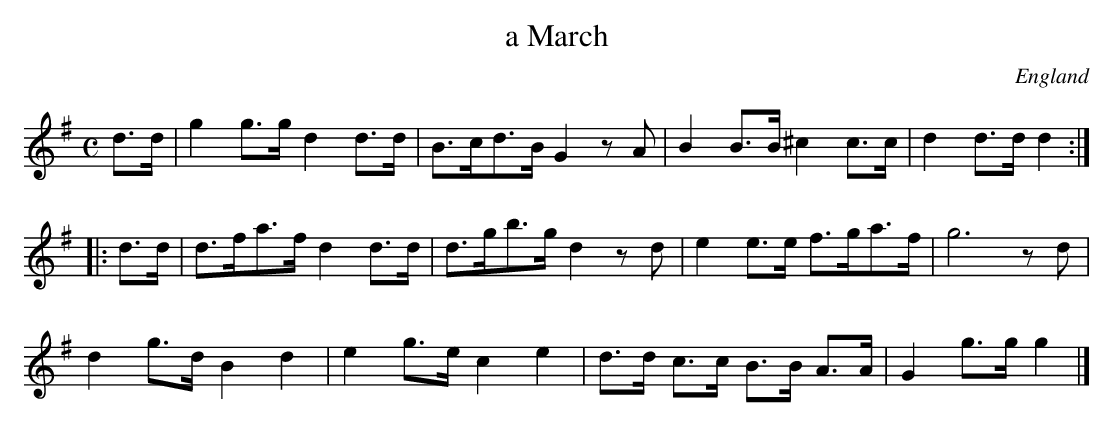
X:1
T:a March
L:1/8
M:C
O:England
K:G
d>d |\
g2 g>g d2 d>d | B>cd>B G2 zA | B2B>B ^c2c>c | d2d>d d2 ::
d>d |\
d>fa>f d2d>d | d>gb>g d2 zd | e2e>e f>ga>f | g6 zd |
d2g>d B2d2 | e2g>e c2e2 | d>d c>c B>B A>A | G2g>g g2 |]
